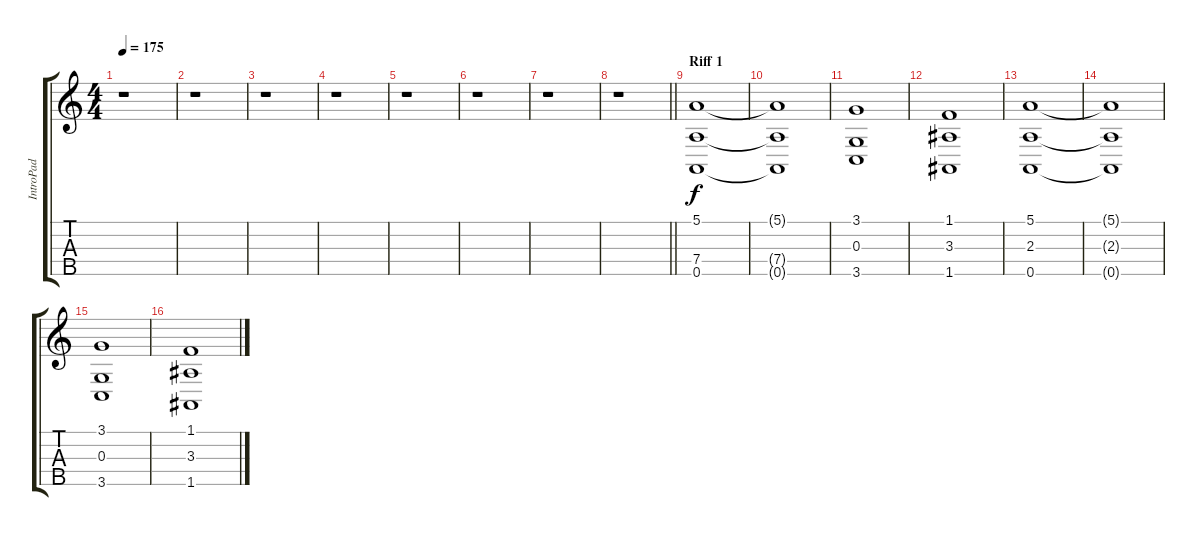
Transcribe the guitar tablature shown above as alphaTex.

\track ("IntroPad" "IntroPad") {instrument pad2warm}
\staff {score tabs}
\tuning (E4 B3 G3 D3 A2) {hide}
\ts (4 4)
\tempo 175
\clef g2
\ks c
r.1{dy f} |
r.1 |
r.1 |
r.1 |
r.1 |
r.1 |
r.1 |
\barLineRight lightlight
r.1 |
\section ("" "Riff 1")
(5.1 7.4 0.5).1 |
(5.1{t} 7.4{t} 0.5{t}).1 |
(3.1 0.3 3.5).1 |
(1.1 3.3 1.5).1 |
(5.1 2.3 0.5).1 |
(5.1{t} 2.3{t} 0.5{t}).1 |
(3.1 0.3 3.5).1 |
(1.1 3.3 1.5).1
